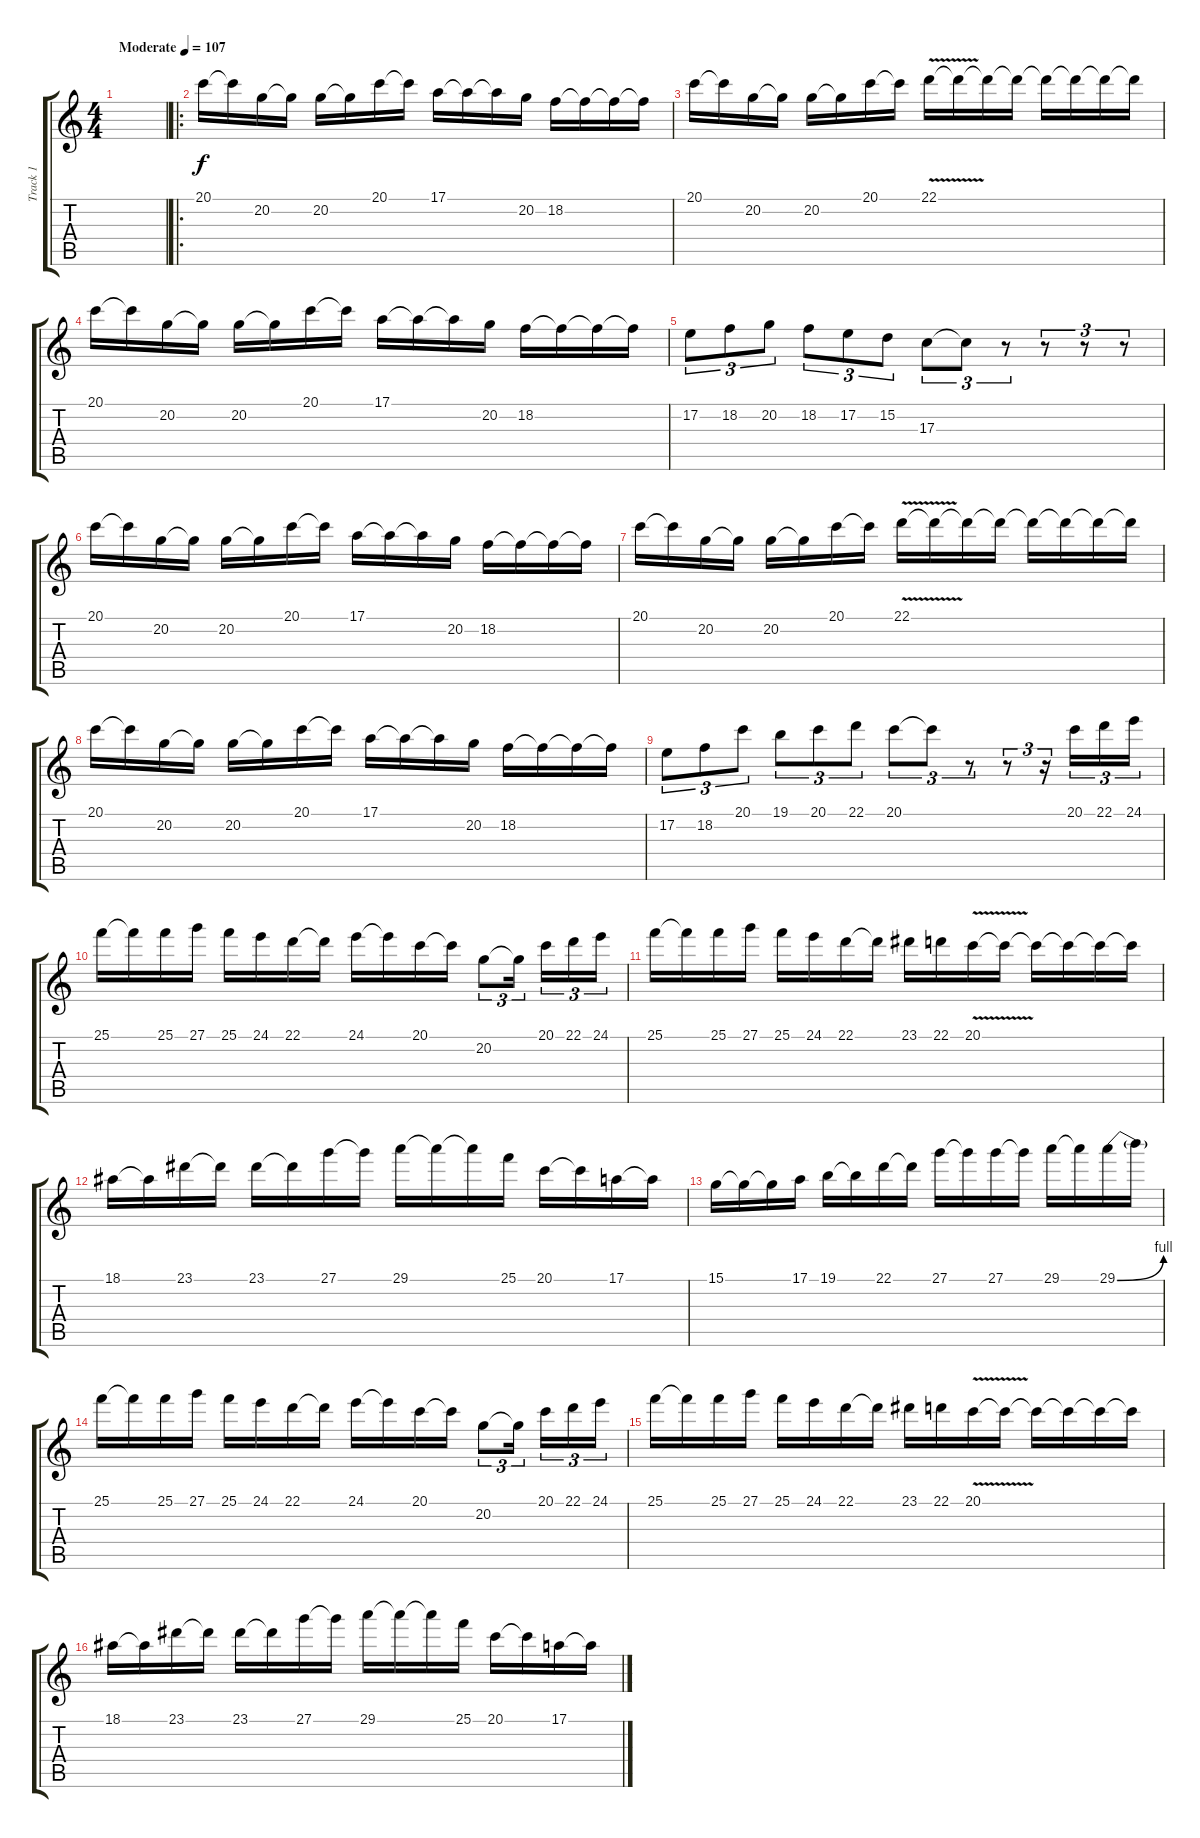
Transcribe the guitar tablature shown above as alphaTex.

\track ("Track 1" "Track 1") {instrument lead5charang}
\staff {score tabs}
\tuning (E4 B3 G3 D3 A2 E2) {hide}
\ts (4 4)
\tempo (107 "Moderate")
\clef g2
\ks c
|
\ro
20.1.16 20.1{t}.16 20.2.16 20.2{t}.16 20.2.16 20.2{t}.16 20.1.16 20.1{t}.16 17.1.16 17.1{t}.16 17.1{t}.16 20.2.16 18.2.16 18.2{t}.16 18.2{t}.16 18.2{t}.16 |
20.1.16 20.1{t}.16 20.2.16 20.2{t}.16 20.2.16 20.2{t}.16 20.1.16 20.1{t}.16 22.1{v}.16 22.1{t}.16 22.1{t}.16 22.1{t}.16 22.1{t}.16 22.1{t}.16 22.1{t}.16 22.1{t}.16 |
20.1.16 20.1{t}.16 20.2.16 20.2{t}.16 20.2.16 20.2{t}.16 20.1.16 20.1{t}.16 17.1.16 17.1{t}.16 17.1{t}.16 20.2.16 18.2.16 18.2{t}.16 18.2{t}.16 18.2{t}.16 |
17.2.8{tu (3 2)} 18.2.8{tu (3 2)} 20.2.8{tu (3 2)} 18.2.8{tu (3 2)} 17.2.8{tu (3 2)} 15.2.8{tu (3 2)} 17.3.8{tu (3 2)} 17.3{t}.8{tu (3 2)} r.8{tu (3 2)} r.8{tu (3 2)} r.8{tu (3 2)} r.8{tu (3 2)} |
20.1.16 20.1{t}.16 20.2.16 20.2{t}.16 20.2.16 20.2{t}.16 20.1.16 20.1{t}.16 17.1.16 17.1{t}.16 17.1{t}.16 20.2.16 18.2.16 18.2{t}.16 18.2{t}.16 18.2{t}.16 |
20.1.16 20.1{t}.16 20.2.16 20.2{t}.16 20.2.16 20.2{t}.16 20.1.16 20.1{t}.16 22.1{v}.16 22.1{t}.16 22.1{t}.16 22.1{t}.16 22.1{t}.16 22.1{t}.16 22.1{t}.16 22.1{t}.16 |
20.1.16 20.1{t}.16 20.2.16 20.2{t}.16 20.2.16 20.2{t}.16 20.1.16 20.1{t}.16 17.1.16 17.1{t}.16 17.1{t}.16 20.2.16 18.2.16 18.2{t}.16 18.2{t}.16 18.2{t}.16 |
17.2.8{tu (3 2)} 18.2.8{tu (3 2)} 20.1.8{tu (3 2)} 19.1.8{tu (3 2)} 20.1.8{tu (3 2)} 22.1.8{tu (3 2)} 20.1.8{tu (3 2)} 20.1{t}.8{tu (3 2)} r.8{tu (3 2)} r.8{tu (3 2)} r.16{tu (3 2)} 20.1.16{tu (3 2)} 22.1.16{tu (3 2)} 24.1.16{tu (3 2)} |
25.1.16 25.1{t}.16 25.1.16 27.1.16 25.1.16 24.1.16 22.1.16 22.1{t}.16 24.1.16 24.1{t}.16 20.1.16 20.1{t}.16 20.2.8{tu (3 2)} 20.2{t}.16{tu (3 2) beam splitsecondary} 20.1.16{tu (3 2)} 22.1.16{tu (3 2)} 24.1.16{tu (3 2)} |
25.1.16 25.1{t}.16 25.1.16 27.1.16 25.1.16 24.1.16 22.1.16 22.1{t}.16 23.1.16 22.1.16 20.1{v}.16 20.1{t}.16 20.1{t}.16 20.1{t}.16 20.1{t}.16 20.1{t}.16 |
18.1.16 18.1{t}.16 23.1.16 23.1{t}.16 23.1.16 23.1{t}.16 27.1.16 27.1{t}.16 29.1.16 29.1{t}.16 29.1{t}.16 25.1.16 20.1.16 20.1{t}.16 17.1.16 17.1{t}.16 |
15.1.16 15.1{t}.16 15.1{t}.16 17.1.16 19.1.16 19.1{t}.16 22.1.16 22.1{t}.16 27.1.16 27.1{t}.16 27.1.16 27.1{t}.16 29.1.16 29.1{t}.16 29.1{be (bend 0 0 60 4)}.16 29.1{t}.16 |
25.1.16 25.1{t}.16 25.1.16 27.1.16 25.1.16 24.1.16 22.1.16 22.1{t}.16 24.1.16 24.1{t}.16 20.1.16 20.1{t}.16 20.2.8{tu (3 2)} 20.2{t}.16{tu (3 2) beam splitsecondary} 20.1.16{tu (3 2)} 22.1.16{tu (3 2)} 24.1.16{tu (3 2)} |
25.1.16 25.1{t}.16 25.1.16 27.1.16 25.1.16 24.1.16 22.1.16 22.1{t}.16 23.1.16 22.1.16 20.1{v}.16 20.1{t}.16 20.1{t}.16 20.1{t}.16 20.1{t}.16 20.1{t}.16 |
18.1.16 18.1{t}.16 23.1.16 23.1{t}.16 23.1.16 23.1{t}.16 27.1.16 27.1{t}.16 29.1.16 29.1{t}.16 29.1{t}.16 25.1.16 20.1.16 20.1{t}.16 17.1.16 17.1{t}.16
